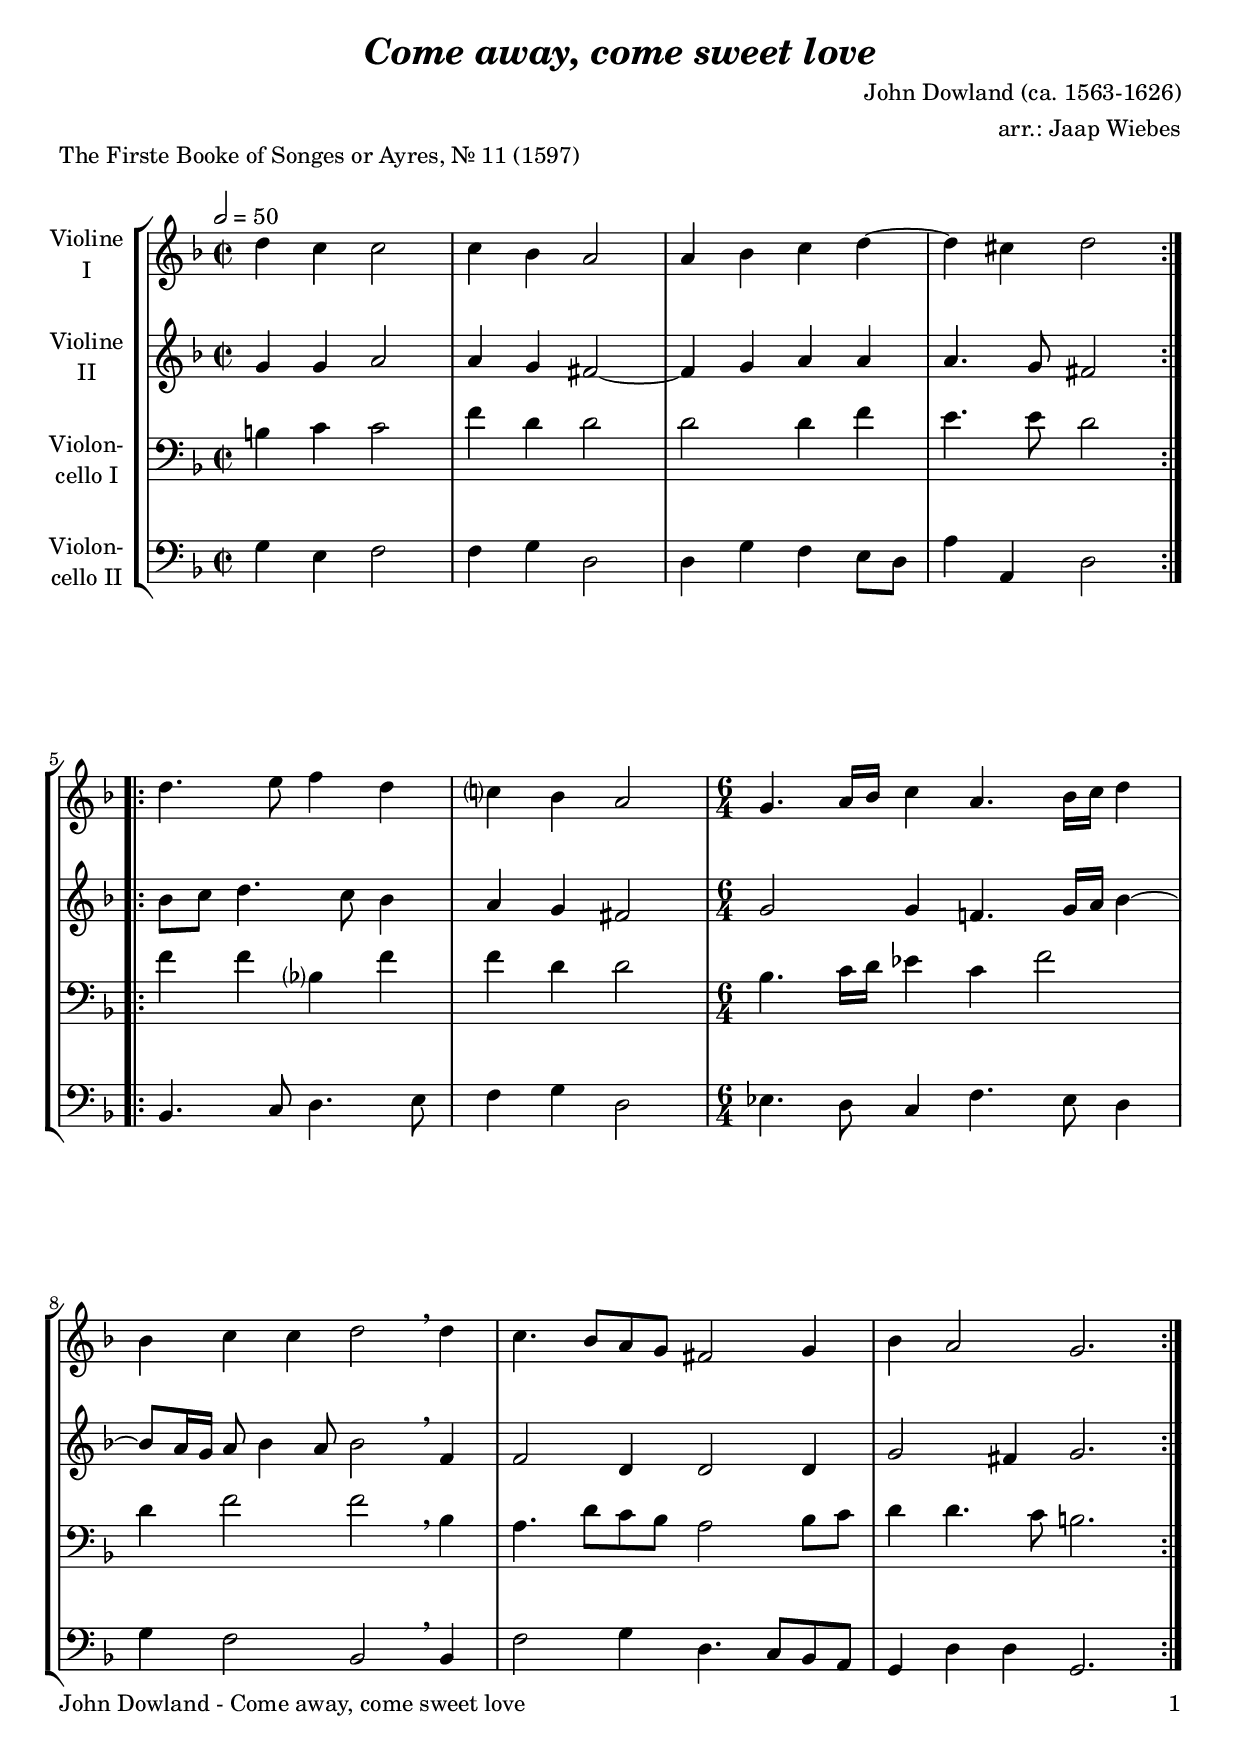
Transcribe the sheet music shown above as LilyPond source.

\version "2.20.2"
\include "deutsch.ly"

#(set-global-staff-size 20)

\header {
  title     = \markup \bold \italic "Come away, come sweet love"
  composer  = "John Dowland (ca. 1563-1626)"
  arranger  = "arr.: Jaap Wiebes"
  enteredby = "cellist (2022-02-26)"
  piece     = "The Firste Booke of Songes or Ayres, Nr. 11 (1597)"
}

voiceconsts = {
  \key f \major
  \time 2/2
  \clef "treble"
%  \numericTimeSignature
  \compressEmptyMeasures
  % Set default beaming for all staves
%  \set Timing.beamExceptions = #'()
%  \set Timing.baseMoment     = #(ly:make-moment 3 4)
%  \set Timing.beatStructure  = #'(1)
  \tempo 2=50
}

mivl = "violin"
mipz = "pizzicato strings"
miba = "cello"

boxa = { \bar "||" \mark \markup \box \italic "A" }
boxb = { \bar "||" \mark \markup \box \italic "B" }
boxc = { \bar "||" \mark \markup \box \italic "C" }
boxd = { \bar "||" \mark \markup \box \italic "D" }

arco = \markup \bold \italic "arco"
dolc = \markup \italic "dolce"
mocr = \mark \markup \box \italic "molto cresc."
pizz = \markup \bold \italic "pizz."
pori = \mark \markup \box \italic "poco rit."
rit  = \mark \markup \box \italic "rit."

va = \relative c'' {
  \voiceconsts

  \repeat volta 2 {
    d4 c c2
    c4 b a2
    a4 b c d~
    d cis d2
  }

  \repeat volta 2 {
    d4. e8 f4 d
    c? b a2 \time 6/4

    g4. a16 b c4 a4. b16 c d4
    b c c d2 \breathe d4
    c4. b8 a g fis2 g4
    b a2 g2.
  }
}

vb = \relative c'' {
  \voiceconsts

  \repeat volta 2 {
    g4 g a2
    a4 g fis2~
    fis4 g a a
    a4. g8 fis2
  }

  \repeat volta 2 {
    b8 c d4. c8 b4
    a g fis2 \time 6/4

    g g4 f!4. g16 a b4~
    b8 a16 g a8 b4 a8 b2 \breathe f4
    f2 d4 d2 d4
    g2 fis4 g2.
  }
}

vc = \relative c' {
  \voiceconsts
  \clef "bass"

  \repeat volta 2 {
    h4 c c2 f4 d d2
    d d4 f
    e4. e8 d2
  }

  \repeat volta 2 {
    f4 f b,? f'
    f d d2 \time 6/4

    b4. c16 d es4 c f2
    d4 f2 f \breathe b,4
    a4. d8 c b a2 b8 c
    d4 d4. c8 h2.
  }
}

vd = \relative c' {
  \voiceconsts
  \clef "bass"

  \repeat volta 2 {
    g4 e f2
    f4 g d2
    d4 g f e8 d
    a'4 a, d2
  }

  \repeat volta 2 {
    b4. c8 d4. e8
    f4 g d2 \time 6/4

    es4. d8 c4 f4. es8 d4
    g f2 b, \breathe b4
    f'2 g4 d4. c8 b a
    g4 d' d g,2.
  }
}


music = \new StaffGroup <<
      \new Staff {
	\set Staff.midiInstrument = \mivl
	\set Staff.instrumentName = \markup \center-column { "Violine" "I" }
	\transpose f f { \va }
      }

      \new Staff {
	\set Staff.midiInstrument = \mivl
	\set Staff.instrumentName = \markup \center-column { "Violine" "II" }
	\transpose f f { \vb }
      }

      \new Staff {
	\set Staff.midiInstrument = \miba
	\set Staff.instrumentName = \markup \center-column { "Violon-" "cello I" }
	\transpose f f { \vc }
      }

      \new Staff {
	\set Staff.midiInstrument = \miba
	\set Staff.instrumentName = \markup \center-column { "Violon-" "cello II" }
	\transpose f f { \vd }
      }
>>

\book {
   \paper {
    print-page-number = ##t
    print-first-page-number = ##t
    ragged-last-bottom = ##f
    oddHeaderMarkup = \markup \null
    evenHeaderMarkup = \markup \null
    oddFooterMarkup = \markup {
      \fill-line {
        \on-the-fly #print-page-number-check-first
        "John Dowland - Come away, come sweet love" \fromproperty #'page:page-number-string
      }
    }
    evenFooterMarkup = \oddFooterMarkup
  } \score {
    \music
    \layout {}
  }

  \score {
    \unfoldRepeats \music

    \midi {
      \context {
        \Score
      }
    }
  }
}